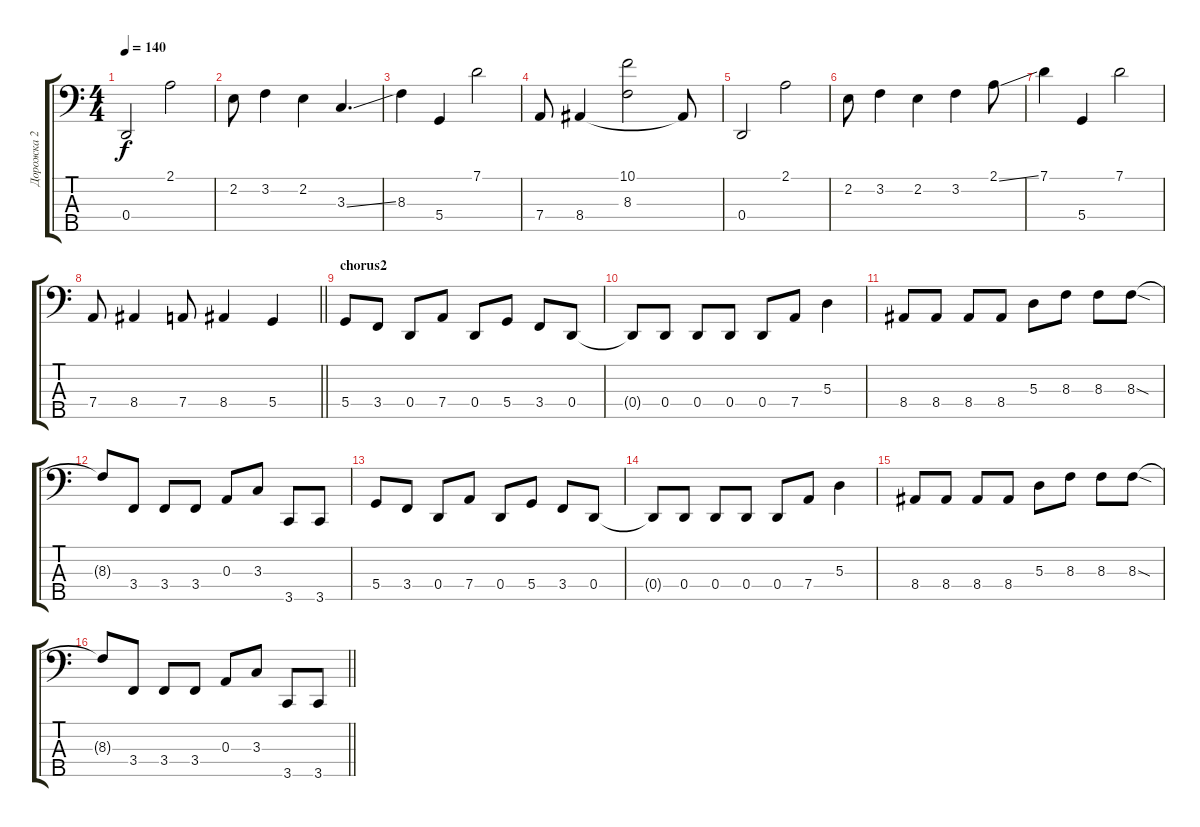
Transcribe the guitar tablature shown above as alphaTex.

\track ("Дорожка 2" "Дорожка 2") {instrument electricbassfinger}
\staff {score tabs}
\tuning (G2 D2 A1 D1 A0) {hide}
\ts (4 4)
\tempo 140
\clef f4
\ks c
0.4.2{dy f} 2.1.2 |
2.2.8 3.2.4 2.2.4 3.3{ss}.4{d} |
8.3.4 5.4.4 7.1.2 |
7.4.8 8.4.4 (10.1 8.3).2 8.4{t}.8 |
0.4.2 2.1.2 |
2.2.8 3.2.4 2.2.4 3.2.4 2.1{ss}.8 |
7.1.4 5.4.4 7.1.2 |
\barLineRight lightlight
7.4.8 8.4.4 7.4.8 8.4.4 5.4.4 |
\section ("" "chorus2")
5.4.8 3.4.8 0.4.8 7.4.8 0.4.8 5.4.8 3.4.8 0.4.8 |
0.4{t}.8 0.4.8 0.4.8 0.4.8 0.4.8 7.4.8 5.3.4 |
8.4.8 8.4.8 8.4.8 8.4.8 5.3.8 8.3.8 8.3.8 8.3{sod}.8 |
8.3{t}.8 3.4.8 3.4.8 3.4.8 0.3.8 3.3.8 3.5.8 3.5.8 |
5.4.8 3.4.8 0.4.8 7.4.8 0.4.8 5.4.8 3.4.8 0.4.8 |
0.4{t}.8 0.4.8 0.4.8 0.4.8 0.4.8 7.4.8 5.3.4 |
8.4.8 8.4.8 8.4.8 8.4.8 5.3.8 8.3.8 8.3.8 8.3{sod}.8 |
\barLineRight lightlight
8.3{t}.8 3.4.8 3.4.8 3.4.8 0.3.8 3.3.8 3.5.8 3.5.8
